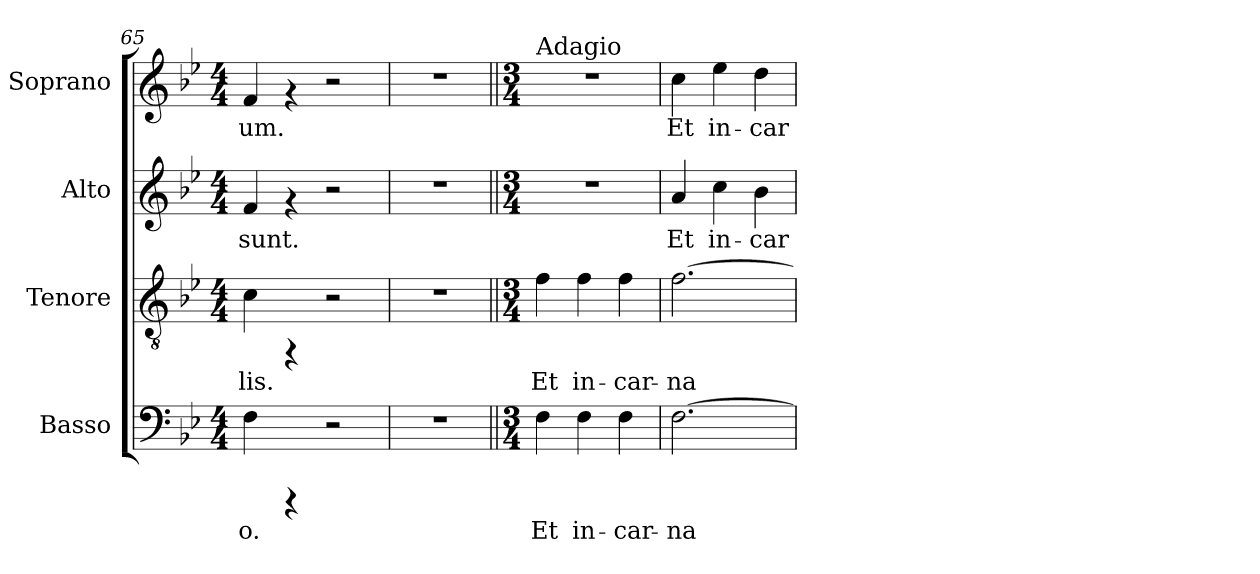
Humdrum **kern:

**kern	**text	**kern	**text	**kern	**text	**kern	**text
*part4	*part4	*part3	*part3	*part2	*part2	*part1	*part1
*staff4	*staff4	*staff3	*staff3	*staff2	*staff2	*staff1	*staff1
*I"Basso	*	*I"Tenore	*	*I"Alto	*	*I"Soprano	*
*I'B	*	*I'T	*	*I'A	*	*I'S	*
*clefF4	*	*clefGv2	*	*clefG2	*	*clefG2	*
*k[b-e-]	*	*k[b-e-]	*	*k[b-e-]	*	*k[b-e-]	*
*B-:	*	*B-:	*	*B-:	*	*B-:	*
*M4/4	*	*M4/4	*	*M4/4	*	*M4/4	*
=65	=65	=65	=65	=65	=65	=65	=65
!	!LO:LY:b:cj	!	!LO:LY:b:cj	!	!LO:LY:b:cj	!	!LO:LY:b:cj
4F\	-o.	4c\	-lis.	4f/	sunt.	4f/	-um.
4rCCC	.	4rFF	.	4rf	.	4rf	.
2r	.	2r	.	2r	.	2r	.
!!LO:PB:g=z
=66	=66	=66	=66	=66	=66	=66	=66
1r	.	1r	.	1r	.	1r	.
=67||	=67||	=67||	=67||	=67||	=67||	=67||	=67||
*M3/4	*	*M3/4	*	*M3/4	*	*M3/4	*
!	!	!	!	!	!	!LO:TX:a:t=Adagio	!
!	!LO:LY:b:cj	!	!LO:LY:b:cj	!	!	!	!
4F\	Et	4f\	Et	2.r	.	2.r	.
!	!LO:LY:b:cj	!	!LO:LY:b:cj	!	!	!	!
4F\	in-	4f\	in-	.	.	.	.
!	!LO:LY:b:cj	!	!LO:LY:b:cj	!	!	!	!
4F\	-car-	4f\	-car-	.	.	.	.
!!LO:LB:g=z
=68	=68	=68	=68	=68	=68	=68	=68
!	!LO:LY:b:cj	!	!LO:LY:b:cj	!	!LO:LY:b:cj	!	!LO:LY:b:cj
[>2.F\	-na-	[>2.f\	-na-	4a/	Et	4cc\	Et
!	!	!	!	!	!LO:LY:b:cj	!	!LO:LY:b:cj
.	.	.	.	4cc\	in-	4ee-\	in-
!	!	!	!	!	!LO:LY:b:cj	!	!LO:LY:b:cj
.	.	.	.	4b-\	-car-	4dd\	-car-
=	=	=	=	=	=	=	=
*-	*-	*-	*-	*-	*-	*-	*-
